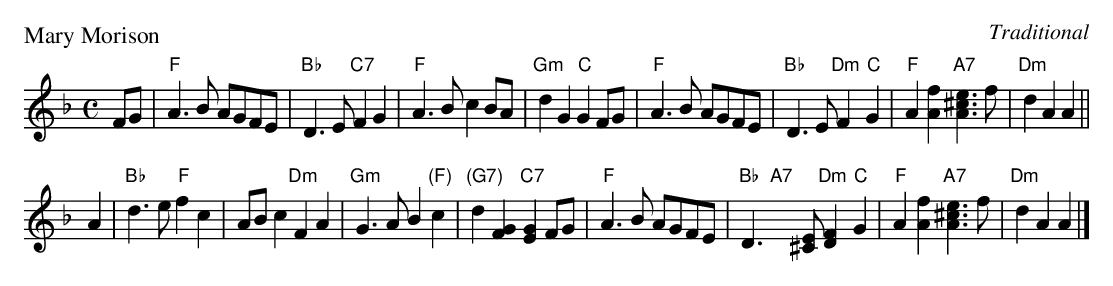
X:1
P: Mary Morison
C: Traditional
M: C
L: 1/8
K: F
FG \
| "F"A3B AGFE | "Bb"D3E "C7"F2G2 \
| "F"A3B c2BA | "Gm"d2G2 "C"G2 \
FG \
| "F"A3B AGFE | "Bb"D3E "Dm"F2"C"G2 \
| "F"A2[f2A2] "A7"[e3^c3A3]f | "Dm"d2A2A2 ||
A2 \
| "Bb"d3e "F"f2c2 | ABc2 "Dm"F2A2 \
| "Gm"G3A B2"(F)"c2 | "(G7)"d2[G2F2] "C7"[G2E2] \
FG \
| "F"A3B AGFE | "Bb"D3"A7"y [E^C] "Dm"[F2D2]"C"G2 \
| "F"A2[f2A2] "A7"[e3^c3A3]f | "Dm"d2A2A2 |]
